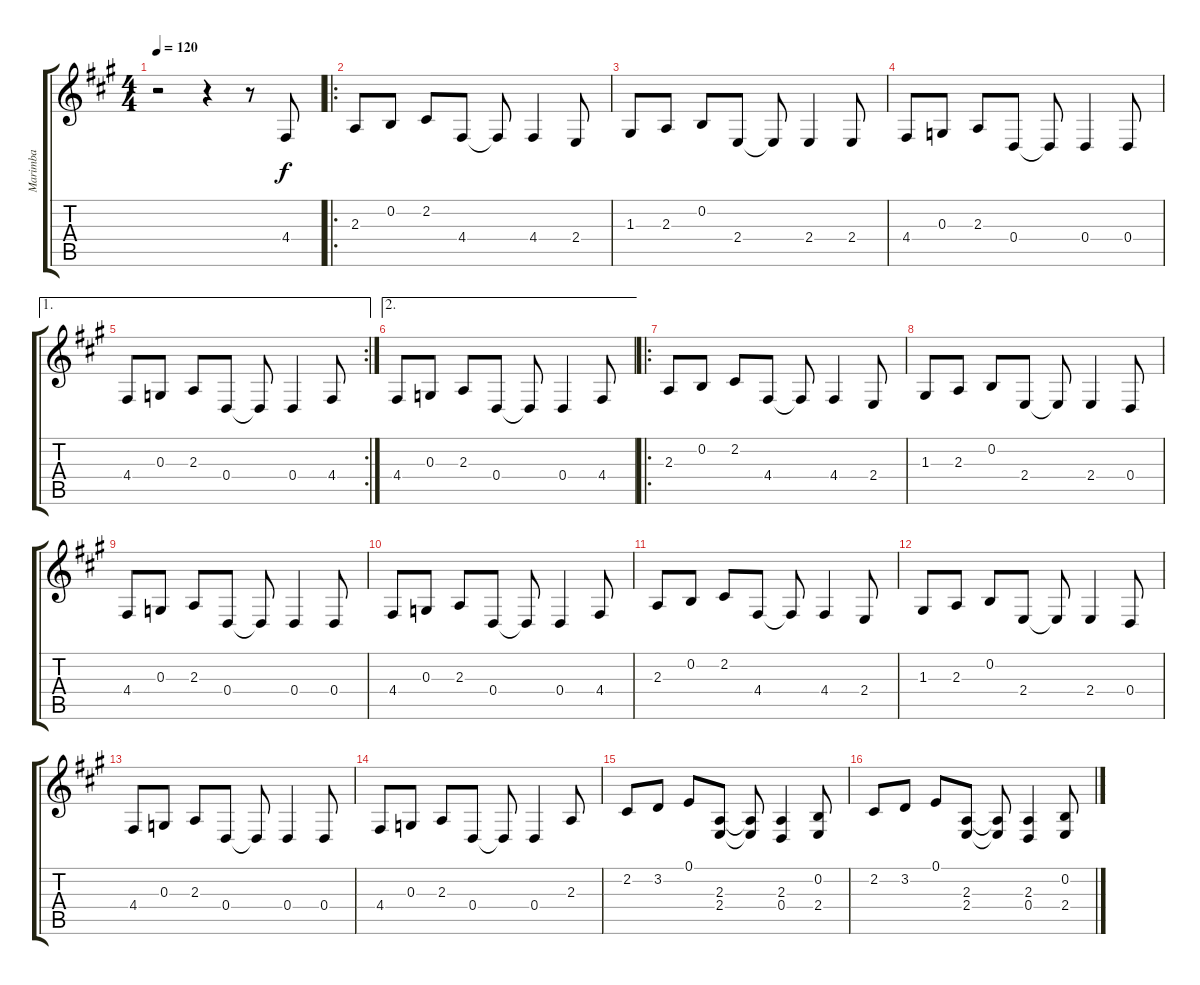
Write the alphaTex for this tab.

\track ("Marimba" "Marimba") {instrument marimba}
\staff {score tabs}
\tuning (E4 B3 G3 D3 A2 E2) {hide}
\ts (4 4)
\tempo 120
\clef g2
\ks a
r.2{dy f instrument marimba} r.4 r.8 4.4.8 |
\ro
2.3.8 0.2.8 2.2.8 4.4.8 4.4{t}.8 4.4.4 2.4.8 |
1.3.8 2.3.8 0.2.8 2.4.8 2.4{t}.8 2.4.4 2.4.8 |
4.4.8 0.3.8 2.3.8 0.4.8 0.4{t}.8 0.4.4 0.4.8 |
\ae 1
\rc 2
4.4.8 0.3.8 2.3.8 0.4.8 0.4{t}.8 0.4.4 4.4.8 |
\ae 2
4.4.8 0.3.8 2.3.8 0.4.8 0.4{t}.8 0.4.4 4.4.8 |
\ro
2.3.8 0.2.8 2.2.8 4.4.8 4.4{t}.8 4.4.4 2.4.8 |
1.3.8 2.3.8 0.2.8 2.4.8 2.4{t}.8 2.4.4 0.4.8 |
4.4.8 0.3.8 2.3.8 0.4.8 0.4{t}.8 0.4.4 0.4.8 |
4.4.8 0.3.8 2.3.8 0.4.8 0.4{t}.8 0.4.4 4.4.8 |
2.3.8 0.2.8 2.2.8 4.4.8 4.4{t}.8 4.4.4 2.4.8 |
1.3.8 2.3.8 0.2.8 2.4.8 2.4{t}.8 2.4.4 0.4.8 |
4.4.8 0.3.8 2.3.8 0.4.8 0.4{t}.8 0.4.4 0.4.8 |
4.4.8 0.3.8 2.3.8 0.4.8 0.4{t}.8 0.4.4 2.3.8 |
2.2.8 3.2.8 0.1.8 (2.3 2.4).8 (2.3{t} 2.4{t}).8 (2.3 0.4).4 (0.2 2.4).8 |
2.2.8 3.2.8 0.1.8 (2.3 2.4).8 (2.3{t} 2.4{t}).8 (2.3 0.4).4 (0.2 2.4).8
